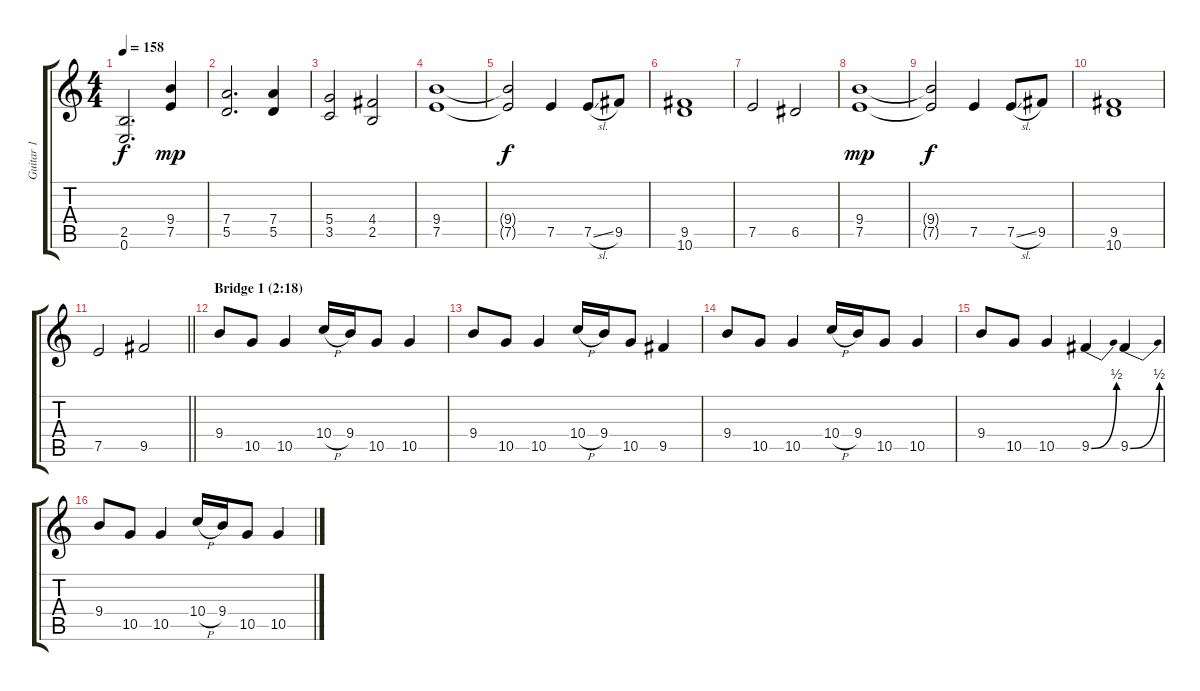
\track ("Guitar 1" "Guitar 1") {instrument distortionguitar}
\staff {score tabs}
\tuning (E4 B3 G3 D3 A2 E2) {hide}
\ts (4 4)
\tempo 158
\clef g2
\ks c
(2.5{t} 0.6{t}).2{d dy f} (9.4 7.5).4{dy mp} |
(7.4 5.5).2{d} (7.4 5.5).4 |
(5.4 3.5).2 (4.4 2.5).2 |
(9.4 7.5).1 |
(9.4{t} 7.5{t}).2{dy f} 7.5.4 7.5{sl}.8 9.5.8 |
(9.5 10.6).1 |
7.5.2 6.5.2 |
(9.4 7.5).1{dy mp} |
(9.4{t} 7.5{t}).2{dy f} 7.5.4 7.5{sl}.8 9.5.8 |
(9.5 10.6).1 |
\barLineRight lightlight
7.5.2 9.5.2 |
\section ("" "Bridge 1 (2:18)")
9.4.8 10.5.8 10.5.4 10.4{h}.16 9.4.16 10.5.8 10.5.4 |
9.4.8 10.5.8 10.5.4 10.4{h}.16 9.4.16 10.5.8 9.5.4 |
9.4.8 10.5.8 10.5.4 10.4{h}.16 9.4.16 10.5.8 10.5.4 |
9.4.8 10.5.8 10.5.4 9.5{be (bend 0 0 60 2)}.4 9.5{be (bend 0 0 60 2)}.4 |
9.4.8 10.5.8 10.5.4 10.4{h}.16 9.4.16 10.5.8 10.5.4
